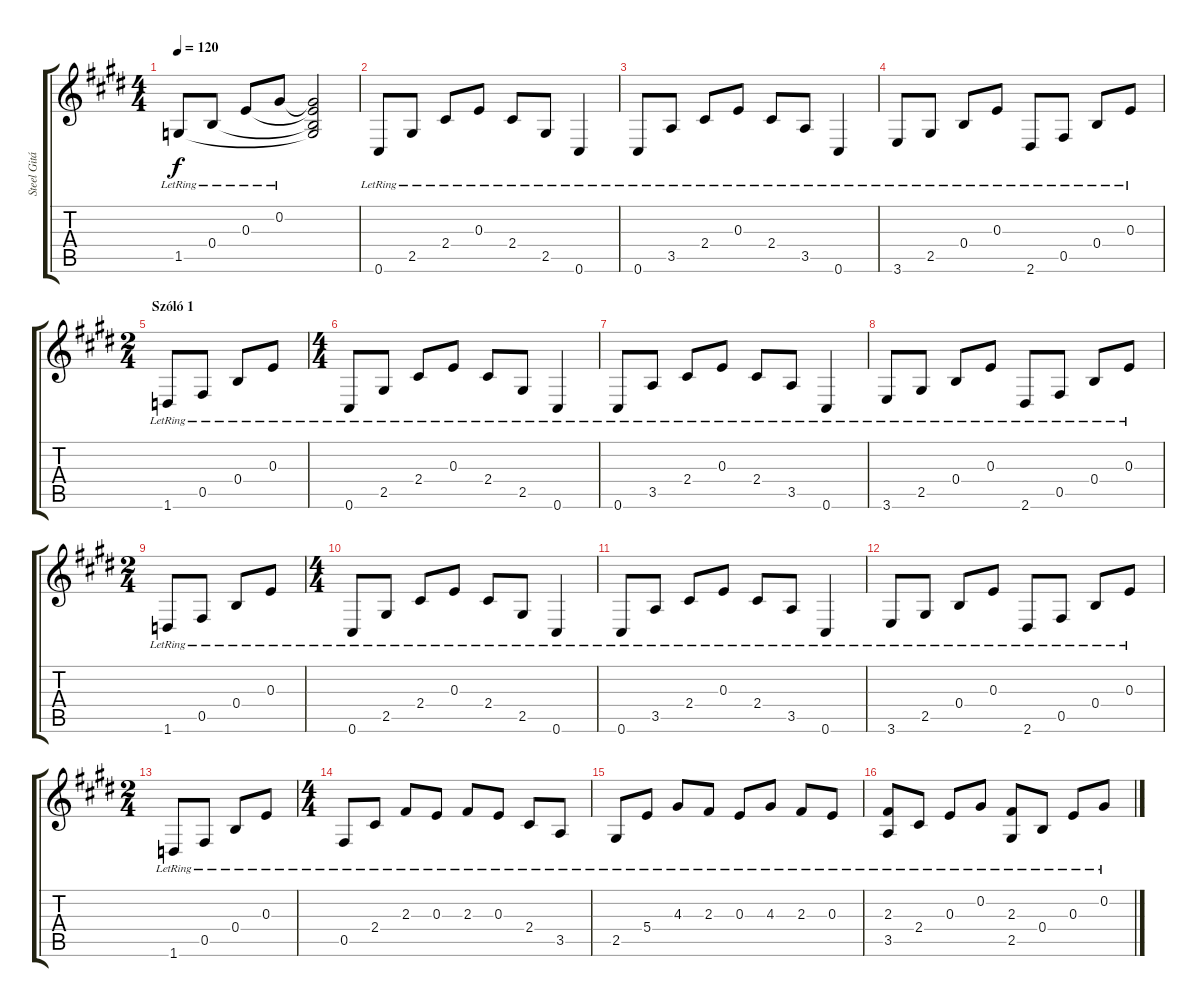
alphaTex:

\track ("Steel Gitár Iker" "Steel Gitá") {instrument acousticguitarnylon}
\staff {score tabs}
\tuning (Db4 Ab3 E3 B2 Gb2 Db2) {hide}
\ts (4 4)
\tempo 120
\clef g2
\ks c#minor
1.5{lr}.8{dy f} 0.4{lr}.8 0.3{lr}.8 0.2{lr}.8 (0.2{t} 0.3{t} 0.4{t} 1.5{t}).2 |
0.6{lr}.8 2.5{lr}.8 2.4{lr}.8 0.3{lr}.8 2.4{lr}.8 2.5{lr}.8 0.6{lr}.4 |
0.6{lr}.8 3.5{lr}.8 2.4{lr}.8 0.3{lr}.8 2.4{lr}.8 3.5{lr}.8 0.6{lr}.4 |
3.6{lr}.8 2.5{lr}.8 0.4{lr}.8 0.3{lr}.8 2.6{lr}.8 0.5{lr}.8 0.4{lr}.8 0.3{lr}.8 |
\ts (2 4)
\section ("" "Szóló 1")
1.6{lr}.8 0.5{lr}.8 0.4{lr}.8 0.3{lr}.8 |
\ts (4 4)
0.6{lr}.8 2.5{lr}.8 2.4{lr}.8 0.3{lr}.8 2.4{lr}.8 2.5{lr}.8 0.6{lr}.4 |
0.6{lr}.8 3.5{lr}.8 2.4{lr}.8 0.3{lr}.8 2.4{lr}.8 3.5{lr}.8 0.6{lr}.4 |
3.6{lr}.8 2.5{lr}.8 0.4{lr}.8 0.3{lr}.8 2.6{lr}.8 0.5{lr}.8 0.4{lr}.8 0.3{lr}.8 |
\ts (2 4)
1.6{lr}.8 0.5{lr}.8 0.4{lr}.8 0.3{lr}.8 |
\ts (4 4)
0.6{lr}.8 2.5{lr}.8 2.4{lr}.8 0.3{lr}.8 2.4{lr}.8 2.5{lr}.8 0.6{lr}.4 |
0.6{lr}.8 3.5{lr}.8 2.4{lr}.8 0.3{lr}.8 2.4{lr}.8 3.5{lr}.8 0.6{lr}.4 |
3.6{lr}.8 2.5{lr}.8 0.4{lr}.8 0.3{lr}.8 2.6{lr}.8 0.5{lr}.8 0.4{lr}.8 0.3{lr}.8 |
\ts (2 4)
1.6{lr}.8 0.5{lr}.8 0.4{lr}.8 0.3{lr}.8 |
\ts (4 4)
0.5{lr}.8 2.4{lr}.8 2.3{lr}.8 0.3{lr}.8 2.3{lr}.8 0.3{lr}.8 2.4{lr}.8 3.5{lr}.8 |
2.5{lr}.8 5.4{lr}.8 4.3{lr}.8 2.3{lr}.8 0.3{lr}.8 4.3{lr}.8 2.3{lr}.8 0.3{lr}.8 |
(2.3{lr} 3.5{lr}).8 2.4{lr}.8 0.3{lr}.8 0.2{lr}.8 (2.3{lr} 2.5{lr}).8 0.4{lr}.8 0.3{lr}.8 0.2{lr}.8
